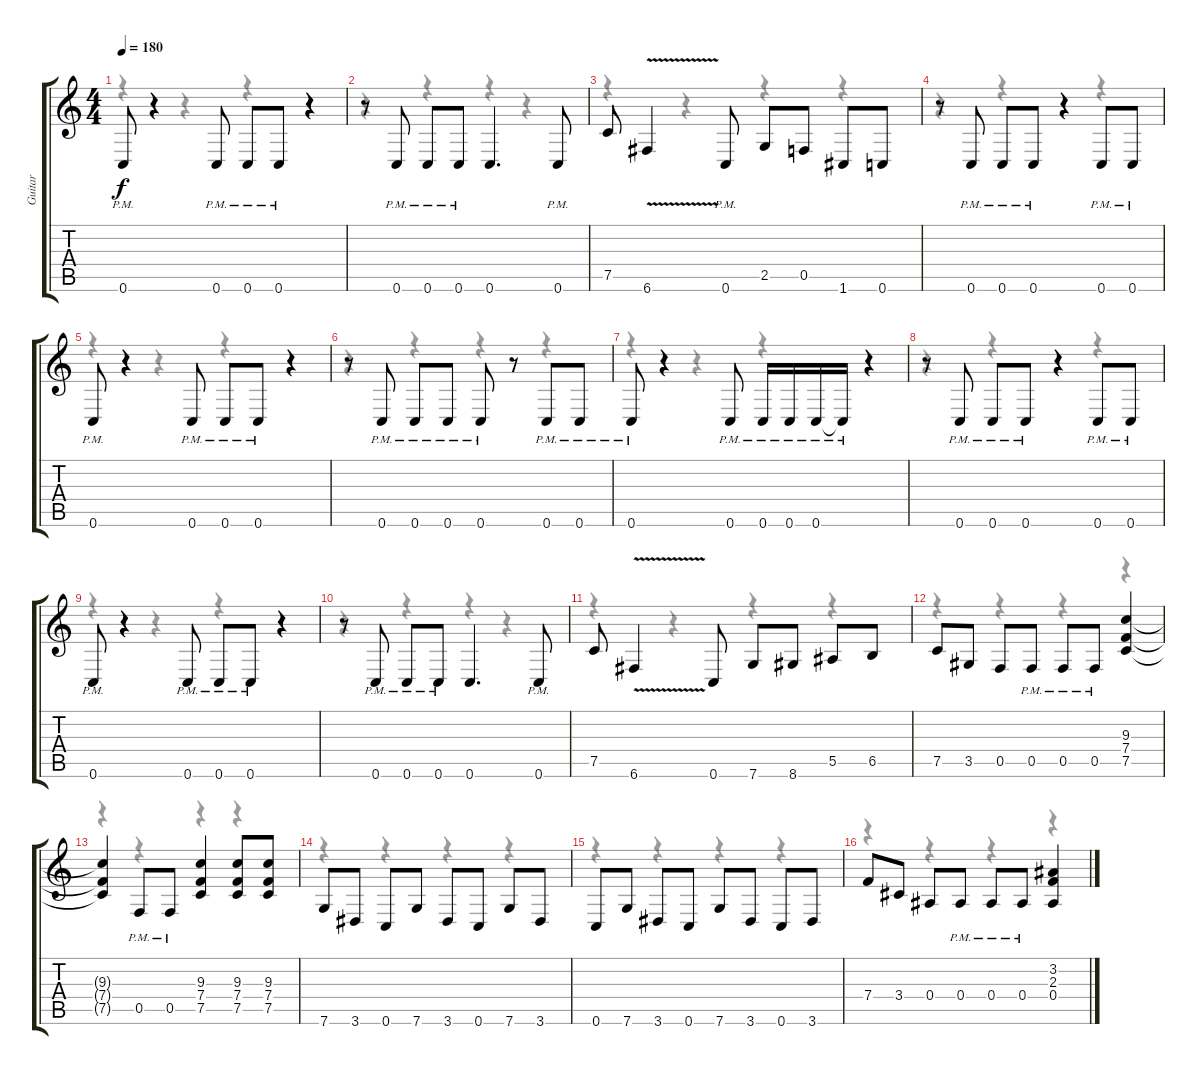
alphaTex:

\track ("Guitar" "Guitar") {instrument distortionguitar}
\staff {score tabs}
\tuning (C4 G3 Eb3 Bb2 F2 C2) {hide}
\voice
\ts (4 4)
\tempo 180
\clef g2
\ks c
0.6{pm}.8{dy f} r.4 0.6{pm}.8 0.6{pm}.8 0.6{pm}.8 r.4 |
r.8 0.6{pm}.8 0.6{pm}.8 0.6{pm}.8 0.6.4{d} 0.6{pm}.8 |
7.5.8 6.6{v}.4 0.6{pm}.8 2.5.8 0.5.8 1.6.8 0.6.8 |
r.8 0.6{pm}.8 0.6{pm}.8 0.6{pm}.8 r.4 0.6{pm}.8 0.6{pm}.8 |
0.6{pm}.8 r.4 0.6{pm}.8 0.6{pm}.8 0.6{pm}.8 r.4 |
r.8 0.6{pm}.8 0.6{pm}.8 0.6{pm}.8 0.6{pm}.8 r.8 0.6{pm}.8 0.6{pm}.8 |
0.6{pm}.8 r.4 0.6{pm}.8 0.6{pm}.16 0.6{pm}.16 0.6{pm}.16 0.6{pm t}.16 r.4 |
r.8 0.6{pm}.8 0.6{pm}.8 0.6{pm}.8 r.4 0.6{pm}.8 0.6{pm}.8 |
0.6{pm}.8 r.4 0.6{pm}.8 0.6{pm}.8 0.6{pm}.8 r.4 |
r.8 0.6{pm}.8 0.6{pm}.8 0.6{pm}.8 0.6.4{d} 0.6{pm}.8 |
7.5.8 6.6{v}.4 0.6.8 7.6.8 8.6.8 5.5.8 6.5.8 |
7.5.8 3.5.8 0.5.8 0.5{pm}.8 0.5{pm}.8 0.5{pm}.8 (9.3 7.4 7.5).4 |
(9.3{t} 7.4{t} 7.5{t}).4 0.5{pm}.8 0.5{pm}.8 (9.3 7.4 7.5).4 (9.3 7.4 7.5).8 (9.3 7.4 7.5).8 |
7.6.8 3.6.8 0.6.8 7.6.8 3.6.8 0.6.8 7.6.8 3.6.8 |
0.6.8 7.6.8 3.6.8 0.6.8 7.6.8 3.6.8 0.6.8 3.6.8 |
7.4.8 3.4.8 0.4.8 0.4{pm}.8 0.4{pm}.8 0.4{pm}.8 (3.2 2.3 0.4).4
\voice
\clef g2
\ottava regular
\simile none
\ks c
r.4{dy f} r.4 r.4 r.4 |
r.4 r.4 r.4 r.4 |
r.4 r.4 r.4 r.4 |
r.4 r.4 r.4 r.4 |
r.4 r.4 r.4 r.4 |
r.4 r.4 r.4 r.4 |
r.4 r.4 r.4 r.4 |
r.4 r.4 r.4 r.4 |
r.4 r.4 r.4 r.4 |
r.4 r.4 r.4 r.4 |
r.4 r.4 r.4 r.4 |
r.4 r.4 r.4 r.4 |
r.4 r.4 r.4 r.4 |
r.4 r.4 r.4 r.4 |
r.4 r.4 r.4 r.4 |
r.4 r.4 r.4 r.4
